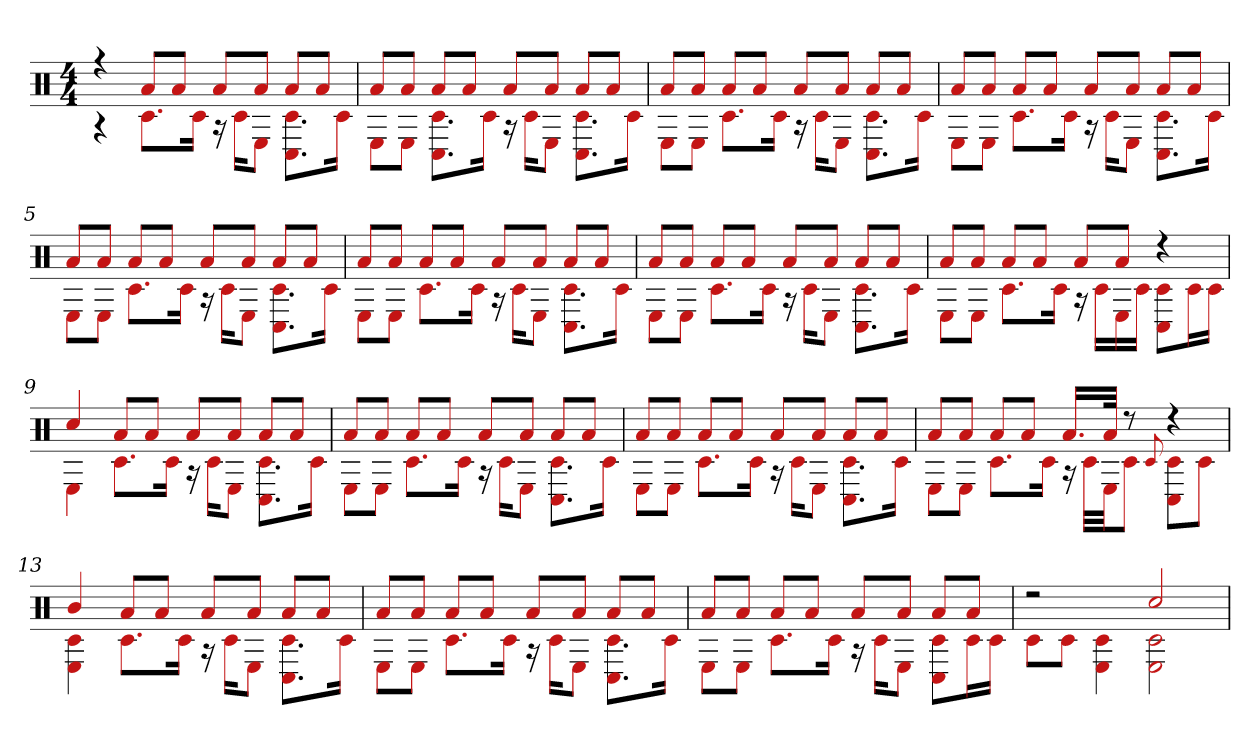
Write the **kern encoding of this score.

**kern
*part1
*staff1
*clefX
*k[]
*M4/4
=1
*^
4r	4r
8aL	8.c#L
8aJ	.
.	16c#Jk
8aL	16r
.	16c#KL
8aJ	8EJ
8aL	8.C# 8.c#L
8aJ	.
.	16c#Jk
=2	=2
8aL	8EL
8aJ	8EJ
8aL	8.C# 8.c#L
8aJ	.
.	16c#Jk
8aL	16r
.	16c#KL
8aJ	8EJ
8aL	8.C# 8.c#L
8aJ	.
.	16c#Jk
=3	=3
8aL	8EL
8aJ	8EJ
8aL	8.c#L
8aJ	.
.	16c#Jk
8aL	16r
.	16c#KL
8aJ	8EJ
8aL	8.C# 8.c#L
8aJ	.
.	16c#Jk
=4	=4
8aL	8EL
8aJ	8EJ
8aL	8.c#L
8aJ	.
.	16c#Jk
8aL	16r
.	16c#KL
8aJ	8EJ
8aL	8.C# 8.c#L
8aJ	.
.	16c#Jk
=5	=5
8aL	8EL
8aJ	8EJ
8aL	8.c#L
8aJ	.
.	16c#Jk
8aL	16r
.	16c#KL
8aJ	8EJ
8aL	8.C# 8.c#L
8aJ	.
.	16c#Jk
=6	=6
8aL	8EL
8aJ	8EJ
8aL	8.c#L
8aJ	.
.	16c#Jk
8aL	16r
.	16c#KL
8aJ	8EJ
8aL	8.C# 8.c#L
8aJ	.
.	16c#Jk
=7	=7
8aL	8EL
8aJ	8EJ
8aL	8.c#L
8aJ	.
.	16c#Jk
8aL	16r
.	16c#KL
8aJ	8EJ
8aL	8.c# 8.C#L
8aJ	.
.	16c#Jk
=8	=8
8aL	8EL
8aJ	8EJ
8aL	8.c#L
8aJ	.
.	16c#Jk
8aL	16r
.	16c#LL
8aJ	16E
.	16c#JJ
4r	8C# 8c#L
.	16c#L
.	16c#JJ
=9	=9
4cc#	4E
8aL	8.c#L
8aJ	.
.	16c#Jk
8aL	16r
.	16c#KL
8aJ	8EJ
8aL	8.C# 8.c#L
8aJ	.
.	16c#Jk
=10	=10
8aL	8EL
8aJ	8EJ
8aL	8.c#L
8aJ	.
.	16c#Jk
8aL	16r
.	16c#KL
8aJ	8EJ
8aL	8.C# 8.c#L
8aJ	.
.	16c#Jk
=11	=11
8aL	8EL
8aJ	8EJ
8aL	8.c#L
8aJ	.
.	16c#Jk
8aL	16r
.	16c#KL
8aJ	8EJ
8aL	8.C# 8.c#L
8aJ	.
.	16c#Jk
=12	=12
8aL	8EL
8aJ	8EJ
8aL	8.c#L
8aJ	.
.	16c#Jk
16.aLL	16r
.	32c#LLL
32aJJk	32EJJ
8r	8c#J
.	8qqc#
4r	8C# 8c#L
.	8c#J
=13	=13
4b	4c# 4E
8aL	8.c#L
8aJ	.
.	16c#Jk
8aL	16r
.	16c#KL
8aJ	8EJ
8aL	8.C# 8.c#L
8aJ	.
.	16c#Jk
=14	=14
8aL	8EL
8aJ	8EJ
8aL	8.c#L
8aJ	.
.	16c#Jk
8aL	16r
.	16c#KL
8aJ	8EJ
8aL	8.C# 8.c#L
8aJ	.
.	16c#Jk
=15	=15
8aL	8EL
8aJ	8EJ
8aL	8.c#L
8aJ	.
.	16c#Jk
8aL	16r
.	16c#KL
8aJ	8EJ
8aL	8C# 8c#L
8aJ	16c#L
.	16c#JJ
=16	=16
2r	8c#L
.	8c#J
.	4c# 4E
2cc#	2E 2c#
*v	*v
=
*-
